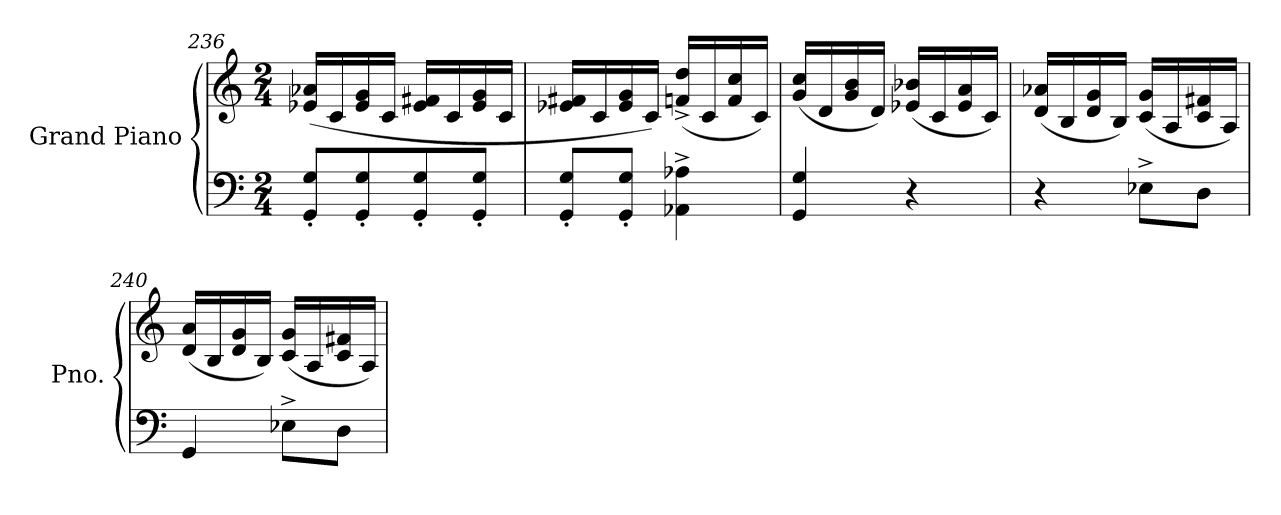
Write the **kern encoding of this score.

**kern	**kern
*part1	*part1
*staff2	*staff1
*I"Grand Piano	*
*I'Pno.	*
*clefF4	*clefG2
*k[]	*k[]
*M2/4	*M2/4
=236	=236
8GG/' 8G/'L	(16e-X/ 16a-X/LL
.	16c/
8GG/' 8G/'	16e-/ 16g/
.	16c/JJ
8GG/' 8G/'	16e-/ 16f#X/LL
.	16c/
8GG/' 8G/'J	16e-/ 16g/
.	16c/JJ
=237	=237
8GG/' 8G/'L	16e-X/ 16f#X/LL
.	16c/
8GG/' 8G/'J	16e-/ 16g/
.	16c/JJ)
4AA-X\^ 4A-X\^	(16fn/^ 16dd/^LL
.	16c/
.	16f/ 16cc/
.	16c/JJ)
!!LO:LB:g=z
=238	=238
4GG/ 4G/	(16g/ 16cc/LL
.	16d/
.	16g/ 16b/
.	16d/JJ)
4r	(16e-X/ 16b-X/LL
.	16c/
.	16e-/ 16a/
.	16c/JJ)
=239	=239
4r	(16d/ 16a-X/LL
.	16B/
.	16d/ 16g/
.	16B/JJ)
8E-X^\L	(16c/ 16g/LL
.	16A/
8D\J	16c/ 16f#X/
.	16A/JJ)
=240	=240
4GG/	(16d/ 16a/LL
.	16B/
.	16d/ 16g/
.	16B/JJ)
8E-X^\L	(16c/ 16g/LL
.	16A/
8D\J	16c/ 16f#X/
.	16A/JJ)
=	=
*-	*-
